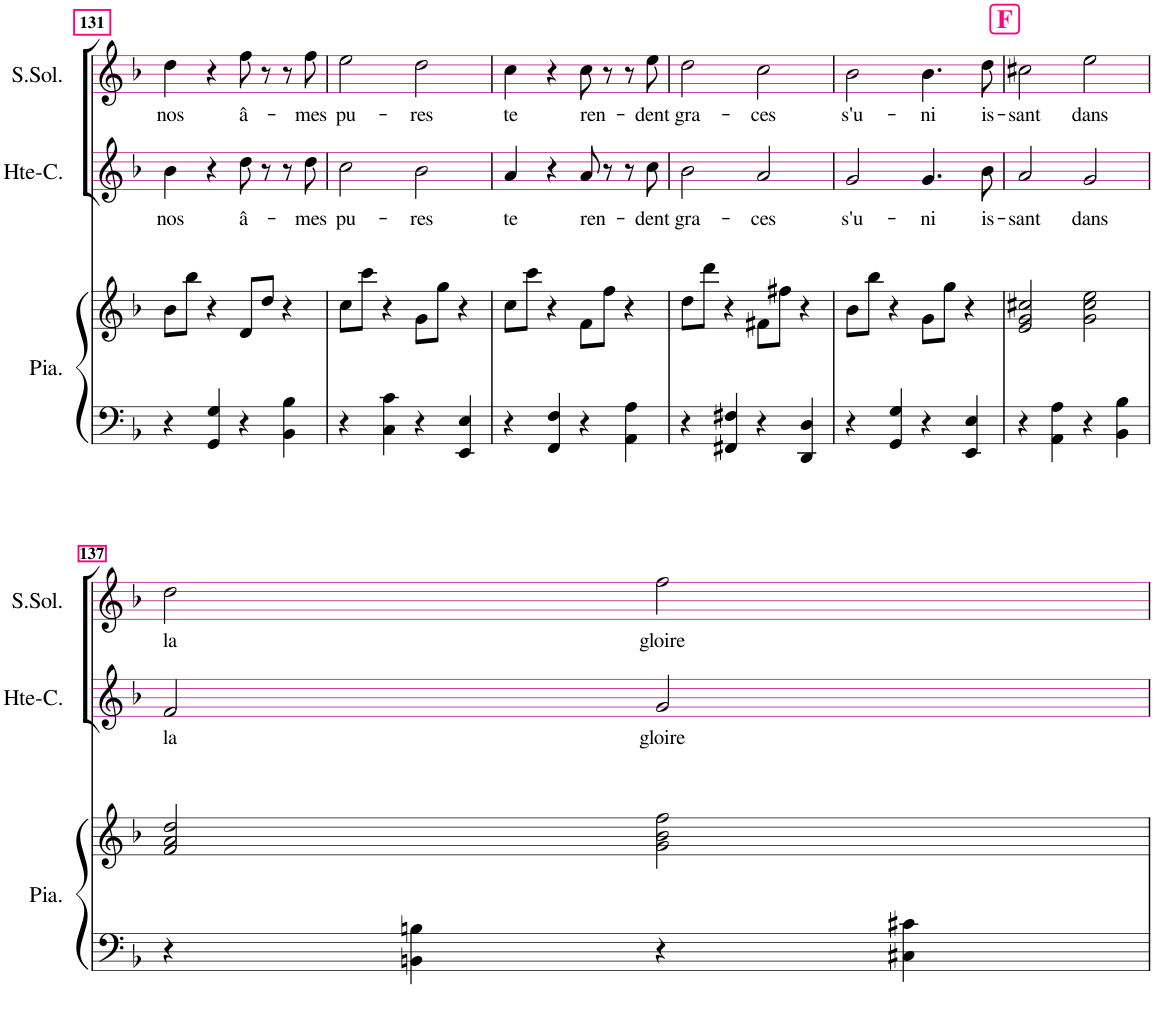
**kern	**kern	**kern	**text	**kern	**text
*part3	*part3	*part2	*part2	*part1	*part1
*staff4	*staff3	*staff2	*staff2	*staff1	*staff1
*I"Piano	*	*I"Hte-Contre	*	*I"Soprano Sol.	*
*I'Pia.	*	*I'Hte-C.	*	*I'S.Sol.	*
!!LO:PB:g=z
*clefF4	*clefG2	*clefG2	*	*clefG2	*
*k[b-]	*k[b-]	*k[b-]	*	*k[b-]	*
*M2/2	*M2/2	*M2/2	*	*M2/2	*
*met(c|)	*met(c|)	*met(c|)	*	*met(c|)	*
=131	=131	=131	=131	=131	=131
!	!	!	!LO:LY:b	!	!LO:LY:b
4r	8b-\L	4b-\	nos	4dd\	nos
.	8bb-\J	.	.	.	.
4GG/ 4G/	4r	4r	.	4r	.
!	!	!	!LO:LY:b	!	!LO:LY:b
4r	8d/L	8dd\	â-	8ff\	â-
.	8dd/J	8r	.	8r	.
4BB-\ 4B-\	4r	8r	.	8r	.
!	!	!	!LO:LY:b	!	!LO:LY:b
.	.	8dd\	-mes	8ff\	-mes
=132	=132	=132	=132	=132	=132
!	!	!	!LO:LY:b	!	!LO:LY:b
4r	8cc\L	2cc\	pu-	2ee\	pu-
.	8ccc\J	.	.	.	.
4C\ 4c\	4r	.	.	.	.
!	!	!	!LO:LY:b	!	!LO:LY:b
4r	8g\L	2b-\	-res	2dd\	-res
.	8gg\J	.	.	.	.
4EE/ 4E/	4r	.	.	.	.
=133	=133	=133	=133	=133	=133
!	!	!	!LO:LY:b	!	!LO:LY:b
4r	8cc\L	4a/	te	4cc\	te
.	8ccc\J	.	.	.	.
4FF/ 4F/	4r	4r	.	4r	.
!	!	!	!LO:LY:b	!	!LO:LY:b
4r	8f\L	8a/	ren-	8cc\	ren-
.	8ff\J	8r	.	8r	.
4AA\ 4A\	4r	8r	.	8r	.
!	!	!	!LO:LY:b	!	!LO:LY:b
.	.	8cc\	-dent	8ee\	-dent
=134	=134	=134	=134	=134	=134
!	!	!	!LO:LY:b	!	!LO:LY:b
4r	8dd\L	2b-\	gra-	2dd\	gra-
.	8ddd\J	.	.	.	.
4FF#X/ 4F#X/	4r	.	.	.	.
!	!	!	!LO:LY:b	!	!LO:LY:b
4r	8f#X\L	2a/	-ces	2cc\	-ces
.	8ff#X\J	.	.	.	.
4DD/ 4D/	4r	.	.	.	.
=135	=135	=135	=135	=135	=135
!	!	!	!LO:LY:b	!	!LO:LY:b
4r	8b-\L	2g/	s'u-	2b-\	s'u-
.	8bb-\J	.	.	.	.
4GG/ 4G/	4r	.	.	.	.
!	!	!	!LO:LY:b	!	!LO:LY:b
4r	8g\L	4.g/	-ni	4.b-\	-ni
.	8gg\J	.	.	.	.
4EE/ 4E/	4r	.	.	.	.
!	!	!	!LO:LY:b	!	!LO:LY:b
.	.	8b-\	is-	8dd\	is-
!!LO:REH:place=s1:a:B:cj:color=#FF007F:fs=14:t=F
=136	=136	=136	=136	=136	=136
!	!	!	!LO:LY:b	!	!LO:LY:b
4r	2e/ 2g/ 2cc#X/	2a/	-sant	2cc#X\	-sant
4AA\ 4A\	.	.	.	.	.
!	!	!	!LO:LY:b	!	!LO:LY:b
4r	2g\ 2cc#\ 2ee\	2g/	dans	2ee\	dans
4BB-\ 4B-\	.	.	.	.	.
!!LO:LB:g=z
=137	=137	=137	=137	=137	=137
!	!	!	!LO:LY:b	!	!LO:LY:b
4r	2f/ 2a/ 2dd/	2f/	la	2dd\	la
4BBn\ 4Bn\	.	.	.	.	.
!	!	!	!LO:LY:b	!	!LO:LY:b
4r	2g\ 2b-\ 2ff\	2g/	gloire	2ff\	gloire
4C#X\ 4c#X\	.	.	.	.	.
=	=	=	=	=	=
*-	*-	*-	*-	*-	*-
